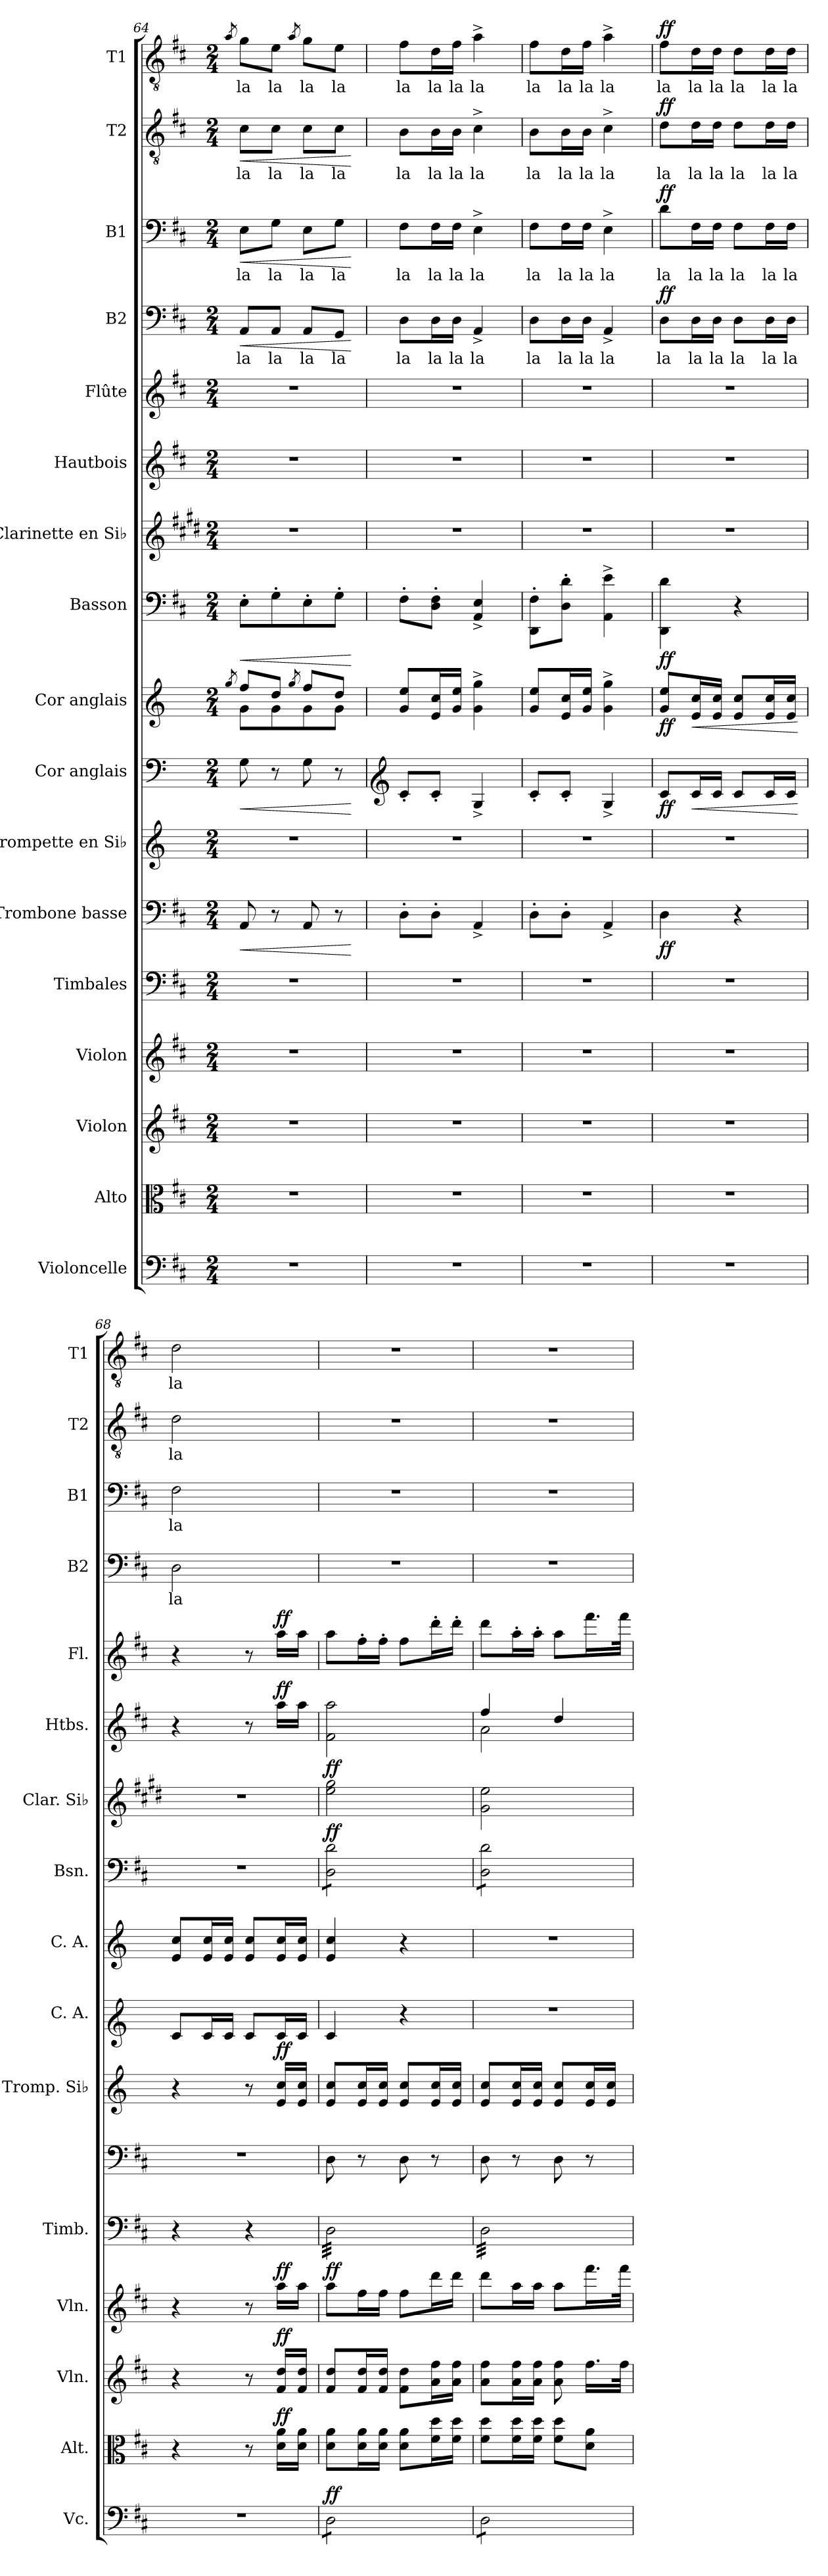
**kern	**dynam	**kern	**dynam	**kern	**dynam	**kern	**dynam	**kern	**dynam	**kern	**dynam	**kern	**dynam	**kern	**dynam	**kern	**dynam	**kern	**dynam	**kern	**dynam	**kern	**dynam	**kern	**dynam	**kern	**text	**dynam	**kern	**text	**dynam	**kern	**text	**dynam	**kern	**text	**dynam
*part17	*part17	*part16	*part16	*part15	*part15	*part14	*part14	*part13	*part13	*part12	*part12	*part11	*part11	*part10	*part10	*part9	*part9	*part8	*part8	*part7	*part7	*part6	*part6	*part5	*part5	*part4	*part4	*part4	*part3	*part3	*part3	*part2	*part2	*part2	*part1	*part1	*part1
*staff17	*staff17	*staff16	*staff16	*staff15	*staff15	*staff14	*staff14	*staff13	*staff13	*staff12	*staff12	*staff11	*staff11	*staff10	*staff10	*staff9	*staff9	*staff8	*staff8	*staff7	*staff7	*staff6	*staff6	*staff5	*staff5	*staff4	*staff4	*staff4	*staff3	*staff3	*staff3	*staff2	*staff2	*staff2	*staff1	*staff1	*staff1
*I"Violoncelle	*	*I"Alto	*	*I"Violon	*	*I"Violon	*	*I"Timbales	*	*I"Trombone basse	*	*I"Trompette en Si♭	*	*I"Cor anglais	*	*I"Cor anglais	*	*I"Basson	*	*I"Clarinette en Si♭	*	*I"Hautbois	*	*I"Flûte	*	*I"B2	*	*	*I"B1	*	*	*I"T2	*	*	*I"T1	*	*
*I'Vc.	*	*I'Alt.	*	*I'Vln.	*	*I'Vln.	*	*I'Timb.	*	*	*	*I'Tromp. Si♭	*	*I'C. A.	*	*I'C. A.	*	*I'Bsn.	*	*I'Clar. Si♭	*	*I'Htbs.	*	*I'Fl.	*	*I'B2	*	*	*I'B1	*	*	*I'T2	*	*	*I'T1	*	*
!!LO:PB:g=z
*clefF4	*	*clefC3	*	*clefG2	*	*clefG2	*	*clefF4	*	*clefF4	*	*clefG2	*	*clefF4	*	*clefG2	*	*clefF4	*	*clefG2	*	*clefG2	*	*clefG2	*	*clefF4	*	*	*clefF4	*	*	*clefGv2	*	*	*clefGv2	*	*
*	*	*	*	*	*	*	*	*	*	*	*	*ITrd6c10	*	*ITrd6c10	*	*ITrd6c10	*	*	*	*ITrd1c2	*	*	*	*	*	*	*	*	*	*	*	*	*	*	*	*	*
*k[f#c#]	*	*k[f#c#]	*	*k[f#c#]	*	*k[f#c#]	*	*k[f#c#]	*	*k[f#c#]	*	*k[f#c#]	*	*k[f#c#]	*	*k[f#c#]	*	*k[f#c#]	*	*k[f#c#]	*	*k[f#c#]	*	*k[f#c#]	*	*k[f#c#]	*	*	*k[f#c#]	*	*	*k[f#c#]	*	*	*k[f#c#]	*	*
*M2/4	*	*M2/4	*	*M2/4	*	*M2/4	*	*M2/4	*	*M2/4	*	*M2/4	*	*M2/4	*	*M2/4	*	*M2/4	*	*M2/4	*	*M2/4	*	*M2/4	*	*M2/4	*	*	*M2/4	*	*	*M2/4	*	*	*M2/4	*	*
=64	=64	=64	=64	=64	=64	=64	=64	=64	=64	=64	=64	=64	=64	=64	=64	=64	=64	=64	=64	=64	=64	=64	=64	=64	=64	=64	=64	=64	=64	=64	=64	=64	=64	=64	=64	=64	=64
.	.	.	.	.	.	.	.	.	.	.	.	.	.	.	.	8qa/	.	.	.	.	.	.	.	.	.	.	.	.	.	.	.	.	.	.	8qa/	.	.
!	!	!	!	!	!	!	!	!	!	!	!LO:HP:b	!	!	!	!LO:HP:b	!	!	!	!LO:HP:b	!	!	!	!	!	!	!	!LO:LY:b	!LO:HP:b	!	!LO:LY:b	!LO:HP:b	!	!LO:LY:b	!LO:HP:b	!	!LO:LY:b	!
*	*	*	*	*	*	*	*	*	*	*	*	*	*	*	*	*^	*	*	*	*	*	*	*	*	*	*	*	*	*	*	*	*	*	*	*	*	*
2r	.	2r	.	2r	.	2r	.	2r	.	8AA/	<	2r	.	8AA\	<	8g/L	8A\L	.	8E'\L	<	2r	.	2r	.	2r	.	8AA/L	la	<	8E\L	la	<	8c#\L	la	<	8g\L	la	.
!	!	!	!	!	!	!	!	!	!	!	!	!	!	!	!	!	!	!	!	!	!	!	!	!	!	!	!	!LO:LY:b	!	!	!LO:LY:b	!	!	!LO:LY:b	!	!	!LO:LY:b	!
.	.	.	.	.	.	.	.	.	.	8r	.	.	.	8r	.	8e/J	8A\	.	8G'\	.	.	.	.	.	.	.	8AA/J	la	.	8G\J	la	.	8c#\J	la	.	8e\J	la	.
.	.	.	.	.	.	.	.	.	.	.	.	.	.	.	.	8qa/	.	.	.	.	.	.	.	.	.	.	.	.	.	.	.	.	.	.	.	8qa/	.	.
!	!	!	!	!	!	!	!	!	!	!	!	!	!	!	!	!	!	!	!	!	!	!	!	!	!	!	!	!LO:LY:b	!	!	!LO:LY:b	!	!	!LO:LY:b	!	!	!LO:LY:b	!
.	.	.	.	.	.	.	.	.	.	8AA/	.	.	.	8AA\	.	8g/L	8A\	.	8E'\	.	.	.	.	.	.	.	8AA/L	la	.	8E\L	la	.	8c#\L	la	.	8g\L	la	.
!	!	!	!	!	!	!	!	!	!	!	!	!	!	!	!	!	!	!	!	!	!	!	!	!	!	!	!	!LO:LY:b	!	!	!LO:LY:b	!	!	!LO:LY:b	!	!	!LO:LY:b	!
.	.	.	.	.	.	.	.	.	.	8r	.	.	.	8r	.	8e/J	8A\J	.	8G'\J	.	.	.	.	.	.	.	8GG/J	la	.	8G\J	la	.	8c#\J	la	.	8e\J	la	.
*	*	*	*	*	*	*	*	*	*	*	*	*	*	*	*	*v	*v	*	*	*	*	*	*	*	*	*	*	*	*	*	*	*	*	*	*	*	*	*
.	.	.	.	.	.	.	.	.	.	.	[	.	.	.	[	.	.	.	[	.	.	.	.	.	.	.	.	[	.	.	[	.	.	[	.	.	.
=65	=65	=65	=65	=65	=65	=65	=65	=65	=65	=65	=65	=65	=65	=65	=65	=65	=65	=65	=65	=65	=65	=65	=65	=65	=65	=65	=65	=65	=65	=65	=65	=65	=65	=65	=65	=65	=65
*	*	*	*	*	*	*	*	*	*	*	*	*	*	*clefG1	*	*	*	*	*	*	*	*	*	*	*	*	*	*	*	*	*	*	*	*	*	*	*
!	!	!	!	!	!	!	!	!	!	!	!	!	!	!	!	!	!	!	!	!	!	!	!	!	!	!	!LO:LY:b	!	!	!LO:LY:b	!	!	!LO:LY:b	!	!	!LO:LY:b	!
2r	.	2r	.	2r	.	2r	.	2r	.	8D'\L	.	2r	.	8F#'/L	.	8A/ 8f#/L	.	8F#'\L	.	2r	.	2r	.	2r	.	8D\L	la	.	8F#\L	la	.	8B\L	la	.	8f#\L	la	.
!	!	!	!	!	!	!	!	!	!	!	!	!	!	!	!	!	!	!	!	!	!	!	!	!	!	!	!LO:LY:b	!	!	!LO:LY:b	!	!	!LO:LY:b	!	!	!LO:LY:b	!
.	.	.	.	.	.	.	.	.	.	8D'\J	.	.	.	8F#'/J	.	16F#/ 16d/L	.	8D\' 8F#\'J	.	.	.	.	.	.	.	16D\L	la	.	16F#\L	la	.	16B\L	la	.	16d\L	la	.
!	!	!	!	!	!	!	!	!	!	!	!	!	!	!	!	!	!	!	!	!	!	!	!	!	!	!	!LO:LY:b	!	!	!LO:LY:b	!	!	!LO:LY:b	!	!	!LO:LY:b	!
.	.	.	.	.	.	.	.	.	.	.	.	.	.	.	.	16A/ 16f#/JJ	.	.	.	.	.	.	.	.	.	16D\JJ	la	.	16F#\JJ	la	.	16B\JJ	la	.	16f#\JJ	la	.
!	!	!	!	!	!	!	!	!	!	!	!	!	!	!	!	!	!	!	!	!	!	!	!	!	!	!	!LO:LY:b	!	!	!LO:LY:b	!	!	!LO:LY:b	!	!	!LO:LY:b	!
.	.	.	.	.	.	.	.	.	.	4AA^/	.	.	.	4C#^/	.	4A\^ 4a\^	.	4AA/^ 4E/^	.	.	.	.	.	.	.	4AA^/	la	.	4E^\	la	.	4c#^\	la	.	4a^\	la	.
!!LO:PB:g=z
=66	=66	=66	=66	=66	=66	=66	=66	=66	=66	=66	=66	=66	=66	=66	=66	=66	=66	=66	=66	=66	=66	=66	=66	=66	=66	=66	=66	=66	=66	=66	=66	=66	=66	=66	=66	=66	=66
!	!	!	!	!	!	!	!	!	!	!	!	!	!	!	!	!	!	!	!	!	!	!	!	!	!	!	!LO:LY:b	!	!	!LO:LY:b	!	!	!LO:LY:b	!	!	!LO:LY:b	!
2r	.	2r	.	2r	.	2r	.	2r	.	8D'\L	.	2r	.	8F#'/L	.	8A/ 8f#/L	.	8DD\' 8F#\'L	.	2r	.	2r	.	2r	.	8D\L	la	.	8F#\L	la	.	8B\L	la	.	8f#\L	la	.
!	!	!	!	!	!	!	!	!	!	!	!	!	!	!	!	!	!	!	!	!	!	!	!	!	!	!	!LO:LY:b	!	!	!LO:LY:b	!	!	!LO:LY:b	!	!	!LO:LY:b	!
.	.	.	.	.	.	.	.	.	.	8D'\J	.	.	.	8F#'/J	.	16F#/ 16d/L	.	8D\' 8d\'J	.	.	.	.	.	.	.	16D\L	la	.	16F#\L	la	.	16B\L	la	.	16d\L	la	.
!	!	!	!	!	!	!	!	!	!	!	!	!	!	!	!	!	!	!	!	!	!	!	!	!	!	!	!LO:LY:b	!	!	!LO:LY:b	!	!	!LO:LY:b	!	!	!LO:LY:b	!
.	.	.	.	.	.	.	.	.	.	.	.	.	.	.	.	16A/ 16f#/JJ	.	.	.	.	.	.	.	.	.	16D\JJ	la	.	16F#\JJ	la	.	16B\JJ	la	.	16f#\JJ	la	.
!	!	!	!	!	!	!	!	!	!	!	!	!	!	!	!	!	!	!	!	!	!	!	!	!	!	!	!LO:LY:b	!	!	!LO:LY:b	!	!	!LO:LY:b	!	!	!LO:LY:b	!
.	.	.	.	.	.	.	.	.	.	4AA^/	.	.	.	4C#^/	.	4A\^ 4a\^	.	4AA\^ 4e\^	.	.	.	.	.	.	.	4AA^/	la	.	4E^\	la	.	4c#^\	la	.	4a^\	la	.
=67	=67	=67	=67	=67	=67	=67	=67	=67	=67	=67	=67	=67	=67	=67	=67	=67	=67	=67	=67	=67	=67	=67	=67	=67	=67	=67	=67	=67	=67	=67	=67	=67	=67	=67	=67	=67	=67
!	!	!	!	!	!	!	!	!	!	!	!LO:DY:b	!	!	!	!LO:DY:b	!	!LO:DY:b	!	!LO:DY:b	!	!	!	!	!	!	!	!LO:LY:b	!LO:DY:b	!	!LO:LY:b	!LO:DY:b	!	!LO:LY:b	!LO:DY:b	!	!LO:LY:b	!LO:DY:b
2r	.	2r	.	2r	.	2r	.	2r	.	4D\	ff	2r	.	8F#/L	ff	8A/ 8f#/L	ff	4DD\ 4d\	ff	2r	.	2r	.	2r	.	8D\L	la	ff	8d\L	la	ff	8d\L	la	ff	8f#\L	la	ff
!	!	!	!	!	!	!	!	!	!	!	!	!	!	!	!LO:HP:b	!	!LO:HP:b	!	!	!	!	!	!	!	!	!	!LO:LY:b	!	!	!LO:LY:b	!	!	!LO:LY:b	!	!	!LO:LY:b	!
.	.	.	.	.	.	.	.	.	.	.	.	.	.	16F#/L	<	16F#/ 16d/L	<	.	.	.	.	.	.	.	.	16D\L	la	.	16F#\L	la	.	16d\L	la	.	16d\L	la	.
!	!	!	!	!	!	!	!	!	!	!	!	!	!	!	!	!	!	!	!	!	!	!	!	!	!	!	!LO:LY:b	!	!	!LO:LY:b	!	!	!LO:LY:b	!	!	!LO:LY:b	!
.	.	.	.	.	.	.	.	.	.	.	.	.	.	16F#/JJ	.	16F#/ 16d/JJ	.	.	.	.	.	.	.	.	.	16D\JJ	la	.	16F#\JJ	la	.	16d\JJ	la	.	16d\JJ	la	.
!	!	!	!	!	!	!	!	!	!	!	!	!	!	!	!	!	!	!	!	!	!	!	!	!	!	!	!LO:LY:b	!	!	!LO:LY:b	!	!	!LO:LY:b	!	!	!LO:LY:b	!
.	.	.	.	.	.	.	.	.	.	4r	.	.	.	8F#/L	.	8F#/ 8d/L	.	4r	.	.	.	.	.	.	.	8D\L	la	.	8F#\L	la	.	8d\L	la	.	8d\L	la	.
!	!	!	!	!	!	!	!	!	!	!	!	!	!	!	!	!	!	!	!	!	!	!	!	!	!	!	!LO:LY:b	!	!	!LO:LY:b	!	!	!LO:LY:b	!	!	!LO:LY:b	!
.	.	.	.	.	.	.	.	.	.	.	.	.	.	16F#/L	.	16F#/ 16d/L	.	.	.	.	.	.	.	.	.	16D\L	la	.	16F#\L	la	.	16d\L	la	.	16d\L	la	.
!	!	!	!	!	!	!	!	!	!	!	!	!	!	!	!	!	!	!	!	!	!	!	!	!	!	!	!LO:LY:b	!	!	!LO:LY:b	!	!	!LO:LY:b	!	!	!LO:LY:b	!
.	.	.	.	.	.	.	.	.	.	.	.	.	.	16F#/JJ	.	16F#/ 16d/JJ	.	.	.	.	.	.	.	.	.	16D\JJ	la	.	16F#\JJ	la	.	16d\JJ	la	.	16d\JJ	la	.
.	.	.	.	.	.	.	.	.	.	.	.	.	.	.	[	.	[	.	.	.	.	.	.	.	.	.	.	.	.	.	.	.	.	.	.	.	.
=68	=68	=68	=68	=68	=68	=68	=68	=68	=68	=68	=68	=68	=68	=68	=68	=68	=68	=68	=68	=68	=68	=68	=68	=68	=68	=68	=68	=68	=68	=68	=68	=68	=68	=68	=68	=68	=68
!	!	!	!	!	!	!	!	!	!	!	!	!	!	!	!	!	!	!	!	!	!	!	!	!	!	!	!LO:LY:b	!	!	!LO:LY:b	!	!	!LO:LY:b	!	!	!LO:LY:b	!
2r	.	4r	.	4r	.	4r	.	4r	.	2r	.	4r	.	8F#/L	.	8F#/ 8d/L	.	2r	.	2r	.	4r	.	4r	.	2D\	la	.	2F#\	la	.	2d\	la	.	2d\	la	.
.	.	.	.	.	.	.	.	.	.	.	.	.	.	16F#/L	.	16F#/ 16d/L	.	.	.	.	.	.	.	.	.	.	.	.	.	.	.	.	.	.	.	.	.
.	.	.	.	.	.	.	.	.	.	.	.	.	.	16F#/JJ	.	16F#/ 16d/JJ	.	.	.	.	.	.	.	.	.	.	.	.	.	.	.	.	.	.	.	.	.
.	.	8r	.	8r	.	8r	.	4r	.	.	.	8r	.	8F#/L	.	8F#/ 8d/L	.	.	.	.	.	8r	.	8r	.	.	.	.	.	.	.	.	.	.	.	.	.
!	!	!	!LO:DY:a	!	!LO:DY:a	!	!LO:DY:a	!	!	!	!	!	!LO:DY:a	!	!	!	!	!	!	!	!	!	!LO:DY:a	!	!LO:DY:a	!	!	!	!	!	!	!	!	!	!	!	!
.	.	16d\ 16a\LL	ff	16f#/ 16dd/LL	ff	16aa\LL	ff	.	.	.	.	16F#/ 16d/LL	ff	16F#/L	.	16F#/ 16d/L	.	.	.	.	.	16aa\LL	ff	16aa\LL	ff	.	.	.	.	.	.	.	.	.	.	.	.
.	.	16d\ 16a\JJ	.	16f#/ 16dd/JJ	.	16aa\JJ	.	.	.	.	.	16F#/ 16d/JJ	.	16F#/JJ	.	16F#/ 16d/JJ	.	.	.	.	.	16aa\JJ	.	16aa\JJ	.	.	.	.	.	.	.	.	.	.	.	.	.
!!LO:PB:g=z
=69	=69	=69	=69	=69	=69	=69	=69	=69	=69	=69	=69	=69	=69	=69	=69	=69	=69	=69	=69	=69	=69	=69	=69	=69	=69	=69	=69	=69	=69	=69	=69	=69	=69	=69	=69	=69	=69
!	!LO:DY:a	!	!	!	!	!	!	!	!LO:DY:b	!	!	!	!	!	!	!	!	!	!LO:DY:a	!	!LO:DY:a	!	!	!	!	!	!	!	!	!	!	!	!	!	!	!	!
*tremolo	*	*	*	*	*	*	*	*	*	*	*	*	*	*	*	*	*	*	*	*	*	*	*	*	*	*	*	*	*	*	*	*	*	*	*	*	*
*	*	*	*	*	*	*	*	*tremolo	*	*	*	*	*	*	*	*	*	*	*	*	*	*	*	*	*	*	*	*	*	*	*	*	*	*	*	*	*
*	*	*	*	*	*	*	*	*	*	*	*	*	*	*	*	*	*	*tremolo	*	*	*	*	*	*	*	*	*	*	*	*	*	*	*	*	*	*	*
8D\L	ff	8d\ 8a\L	.	8f#/ 8dd/L	.	8aa\L	.	32D\LLL	ff	8D\	.	8F#/ 8d/L	.	4F#/	.	4F#/ 4d/	.	8D\ 8d\L	ff	2dd\ 2ff#\	ff	2f#\ 2aa\	.	8aa\L	.	2r	.	.	2r	.	.	2r	.	.	2r	.	.
.	.	.	.	.	.	.	.	32D\	.	.	.	.	.	.	.	.	.	.	.	.	.	.	.	.	.	.	.	.	.	.	.	.	.	.	.	.	.
.	.	.	.	.	.	.	.	32D\	.	.	.	.	.	.	.	.	.	.	.	.	.	.	.	.	.	.	.	.	.	.	.	.	.	.	.	.	.
.	.	.	.	.	.	.	.	32D\	.	.	.	.	.	.	.	.	.	.	.	.	.	.	.	.	.	.	.	.	.	.	.	.	.	.	.	.	.
8D\	.	16d\ 16a\L	.	16f#/ 16dd/L	.	16ff#\L	.	32D\	.	8r	.	16F#/ 16d/L	.	.	.	.	.	8D\ 8d\	.	.	.	.	.	16ff#'\L	.	.	.	.	.	.	.	.	.	.	.	.	.
.	.	.	.	.	.	.	.	32D\	.	.	.	.	.	.	.	.	.	.	.	.	.	.	.	.	.	.	.	.	.	.	.	.	.	.	.	.	.
.	.	16d\ 16a\JJ	.	16f#/ 16dd/JJ	.	16ff#\JJ	.	32D\	.	.	.	16F#/ 16d/JJ	.	.	.	.	.	.	.	.	.	.	.	16ff#'\JJ	.	.	.	.	.	.	.	.	.	.	.	.	.
.	.	.	.	.	.	.	.	32D\	.	.	.	.	.	.	.	.	.	.	.	.	.	.	.	.	.	.	.	.	.	.	.	.	.	.	.	.	.
8D\	.	8d\ 8a\L	.	8f#\ 8dd\L	.	8ff#\L	.	32D\	.	8D\	.	8F#/ 8d/L	.	4r	.	4r	.	8D\ 8d\	.	.	.	.	.	8ff#\L	.	.	.	.	.	.	.	.	.	.	.	.	.
.	.	.	.	.	.	.	.	32D\	.	.	.	.	.	.	.	.	.	.	.	.	.	.	.	.	.	.	.	.	.	.	.	.	.	.	.	.	.
.	.	.	.	.	.	.	.	32D\	.	.	.	.	.	.	.	.	.	.	.	.	.	.	.	.	.	.	.	.	.	.	.	.	.	.	.	.	.
.	.	.	.	.	.	.	.	32D\	.	.	.	.	.	.	.	.	.	.	.	.	.	.	.	.	.	.	.	.	.	.	.	.	.	.	.	.	.
8D\J	.	16f#\ 16dd\L	.	16a\ 16ff#\L	.	16ddd\L	.	32D\	.	8r	.	16F#/ 16d/L	.	.	.	.	.	8D\ 8d\J	.	.	.	.	.	16ddd'\L	.	.	.	.	.	.	.	.	.	.	.	.	.
.	.	.	.	.	.	.	.	32D\	.	.	.	.	.	.	.	.	.	.	.	.	.	.	.	.	.	.	.	.	.	.	.	.	.	.	.	.	.
.	.	16f#\ 16dd\JJ	.	16a\ 16ff#\JJ	.	16ddd\JJ	.	32D\	.	.	.	16F#/ 16d/JJ	.	.	.	.	.	.	.	.	.	.	.	16ddd'\JJ	.	.	.	.	.	.	.	.	.	.	.	.	.
.	.	.	.	.	.	.	.	32D\JJJ	.	.	.	.	.	.	.	.	.	.	.	.	.	.	.	.	.	.	.	.	.	.	.	.	.	.	.	.	.
=70	=70	=70	=70	=70	=70	=70	=70	=70	=70	=70	=70	=70	=70	=70	=70	=70	=70	=70	=70	=70	=70	=70	=70	=70	=70	=70	=70	=70	=70	=70	=70	=70	=70	=70	=70	=70	=70
*	*	*	*	*	*	*	*	*	*	*	*	*	*	*	*	*	*	*	*	*	*	*^	*	*	*	*	*	*	*	*	*	*	*	*	*	*	*
8D\L	.	8f#\ 8dd\L	.	8a\ 8ff#\L	.	8ddd\L	.	32D\LLL	.	8D\	.	8F#/ 8d/L	.	2r	.	2r	.	8D\ 8d\L	.	2f#\ 2dd\	.	4ff#/	2a\	.	8ddd\L	.	2r	.	.	2r	.	.	2r	.	.	2r	.	.
.	.	.	.	.	.	.	.	32D\	.	.	.	.	.	.	.	.	.	.	.	.	.	.	.	.	.	.	.	.	.	.	.	.	.	.	.	.	.	.
.	.	.	.	.	.	.	.	32D\	.	.	.	.	.	.	.	.	.	.	.	.	.	.	.	.	.	.	.	.	.	.	.	.	.	.	.	.	.	.
.	.	.	.	.	.	.	.	32D\	.	.	.	.	.	.	.	.	.	.	.	.	.	.	.	.	.	.	.	.	.	.	.	.	.	.	.	.	.	.
8D\	.	16f#\ 16dd\L	.	16a\ 16ff#\L	.	16aa\L	.	32D\	.	8r	.	16F#/ 16d/L	.	.	.	.	.	8D\ 8d\	.	.	.	.	.	.	16aa'\L	.	.	.	.	.	.	.	.	.	.	.	.	.
.	.	.	.	.	.	.	.	32D\	.	.	.	.	.	.	.	.	.	.	.	.	.	.	.	.	.	.	.	.	.	.	.	.	.	.	.	.	.	.
.	.	16f#\ 16dd\JJ	.	16a\ 16ff#\JJ	.	16aa\JJ	.	32D\	.	.	.	16F#/ 16d/JJ	.	.	.	.	.	.	.	.	.	.	.	.	16aa'\JJ	.	.	.	.	.	.	.	.	.	.	.	.	.
.	.	.	.	.	.	.	.	32D\	.	.	.	.	.	.	.	.	.	.	.	.	.	.	.	.	.	.	.	.	.	.	.	.	.	.	.	.	.	.
8D\	.	8f#\ 8dd\L	.	8a\ 8ff#\	.	8aa\L	.	32D\	.	8D\	.	8F#/ 8d/L	.	.	.	.	.	8D\ 8d\	.	.	.	4dd/	.	.	8aa\L	.	.	.	.	.	.	.	.	.	.	.	.	.
.	.	.	.	.	.	.	.	32D\	.	.	.	.	.	.	.	.	.	.	.	.	.	.	.	.	.	.	.	.	.	.	.	.	.	.	.	.	.	.
.	.	.	.	.	.	.	.	32D\	.	.	.	.	.	.	.	.	.	.	.	.	.	.	.	.	.	.	.	.	.	.	.	.	.	.	.	.	.	.
.	.	.	.	.	.	.	.	32D\	.	.	.	.	.	.	.	.	.	.	.	.	.	.	.	.	.	.	.	.	.	.	.	.	.	.	.	.	.	.
8D\J	.	8d\ 8a\J	.	16.ff#\LL	.	16.fff#\L	.	32D\	.	8r	.	16F#/ 16d/L	.	.	.	.	.	8D\ 8d\J	.	.	.	.	.	.	16.fff#\L	.	.	.	.	.	.	.	.	.	.	.	.	.
*	*	*	*	*	*	*	*	*	*	*	*	*	*	*	*	*	*	*Xtremolo	*	*	*	*	*	*	*	*	*	*	*	*	*	*	*	*	*	*	*	*
*Xtremolo	*	*	*	*	*	*	*	*	*	*	*	*	*	*	*	*	*	*	*	*	*	*	*	*	*	*	*	*	*	*	*	*	*	*	*	*	*	*
.	.	.	.	.	.	.	.	32D\	.	.	.	.	.	.	.	.	.	.	.	.	.	.	.	.	.	.	.	.	.	.	.	.	.	.	.	.	.	.
.	.	.	.	.	.	.	.	32D\	.	.	.	16F#/ 16d/JJ	.	.	.	.	.	.	.	.	.	.	.	.	.	.	.	.	.	.	.	.	.	.	.	.	.	.
.	.	.	.	32ff#\JJk	.	32fff#\JJk	.	32D\JJJ	.	.	.	.	.	.	.	.	.	.	.	.	.	.	.	.	32fff#\JJk	.	.	.	.	.	.	.	.	.	.	.	.	.
*	*	*	*	*	*	*	*	*Xtremolo	*	*	*	*	*	*	*	*	*	*	*	*	*	*	*	*	*	*	*	*	*	*	*	*	*	*	*	*	*	*
*	*	*	*	*	*	*	*	*	*	*	*	*	*	*	*	*	*	*	*	*	*	*v	*v	*	*	*	*	*	*	*	*	*	*	*	*	*	*	*
=	=	=	=	=	=	=	=	=	=	=	=	=	=	=	=	=	=	=	=	=	=	=	=	=	=	=	=	=	=	=	=	=	=	=	=	=	=
*-	*-	*-	*-	*-	*-	*-	*-	*-	*-	*-	*-	*-	*-	*-	*-	*-	*-	*-	*-	*-	*-	*-	*-	*-	*-	*-	*-	*-	*-	*-	*-	*-	*-	*-	*-	*-	*-
